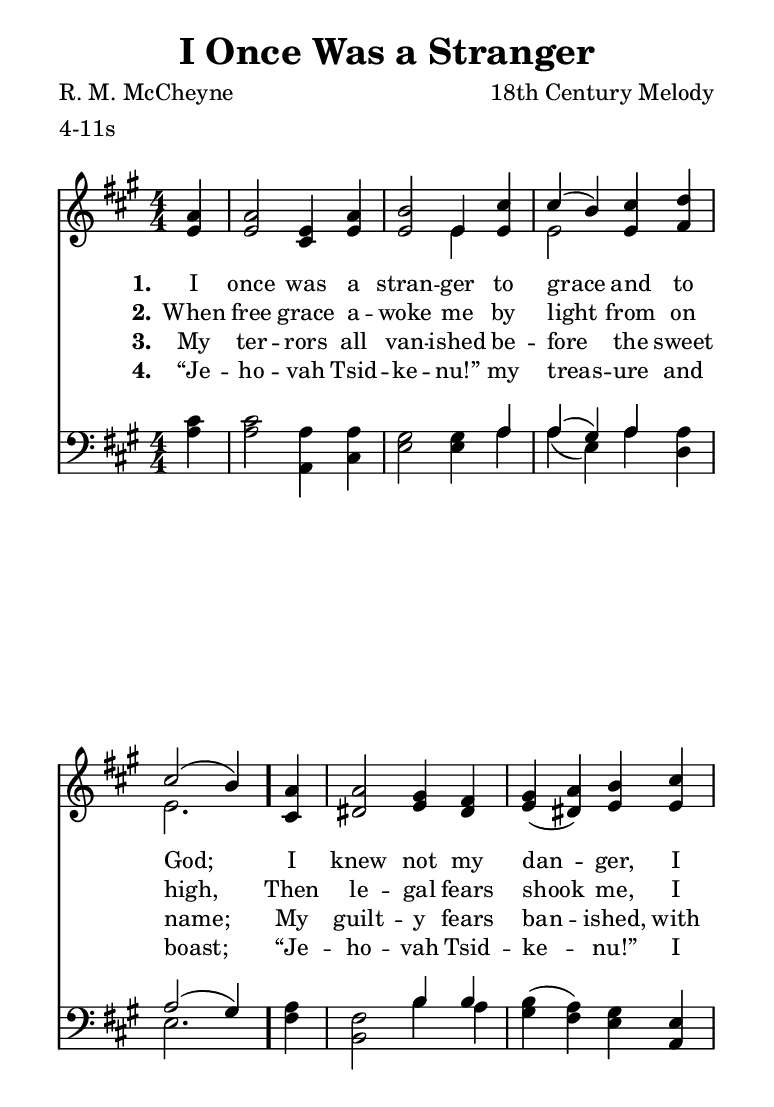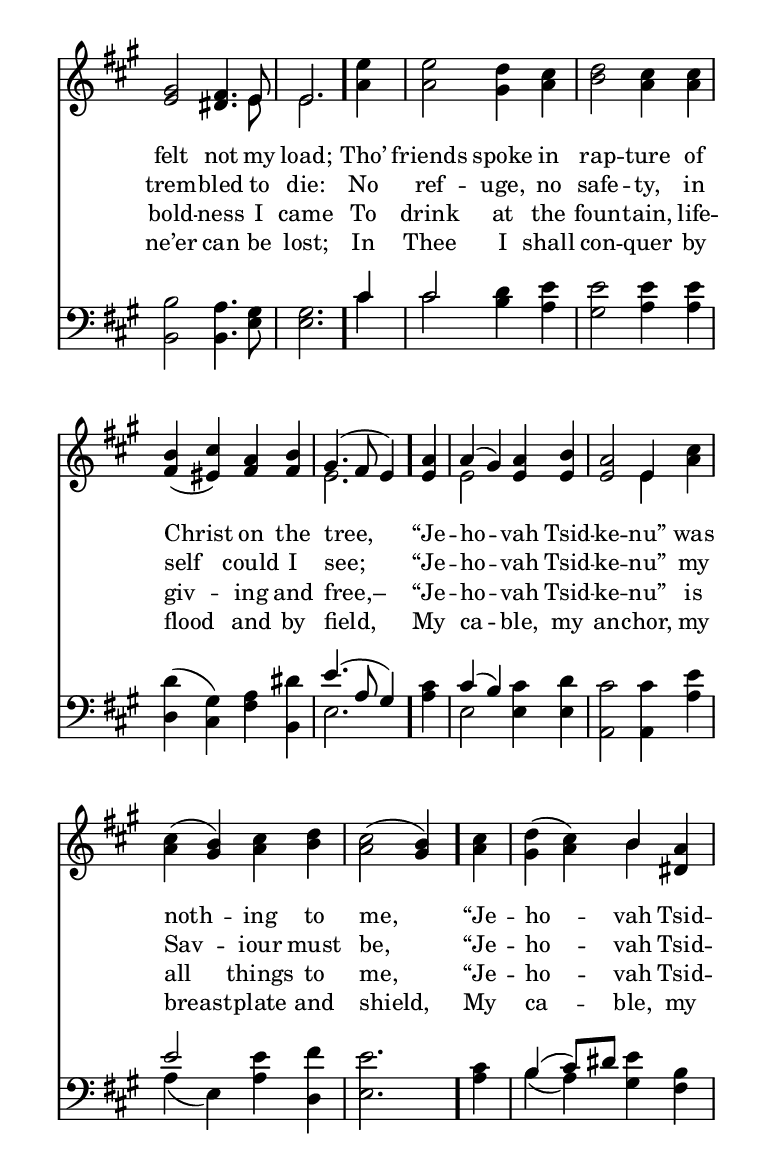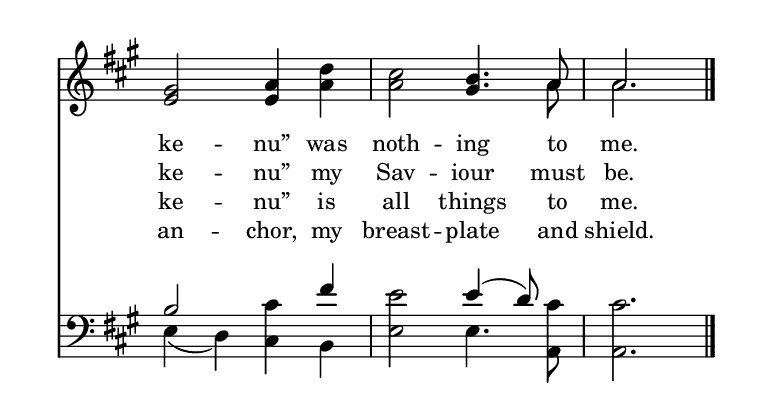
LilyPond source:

\include "common/global.ily"
\paper {
  \include "common/paper.ily"
}

\header{
  hymnnumber = "226"
  title = "I Once Was a Stranger"
  tunename = "Adeste Fideles"
  meter = "4-11s"
  poet = "R. M. McCheyne"
  composer = "18th Century Melody"
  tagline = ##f
}

global = {
  \include "common/overrides.ily"
  \override Staff.TimeSignature.style = #'numbered
  \time 4/4
  \override Score.MetronomeMark.transparent = ##t % hide all fermata changes too
  \tempo 4=100
  \key a \major
  \partial 4
  \autoBeamOff
}

notesSoprano = {
\global
\relative c'' {

  a4 | a2 e4 a | b2 e,4 cis' | cis( b) cis d | cis2( b4)
  a4 | a2 gis4 fis | gis( a) b cis | gis2 fis4. e8 | e2.
  e'4 | e2 d4 cis | d2 cis4 cis | b( cis) a b | gis4.( fis8 e4)
  a4 | a( gis) a b | a2 e4 cis' | cis( b) cis d | cis2( b4)
  cis4 | d( cis) b a | gis2 a4 d | cis2 b4. a8 | a2.

  \bar "|."

}
}

notesAlto = {
\global
\relative e' {

  e4 | e2 cis4 e | e2 e4 e | e2 e4 fis | e2.
  cis4 | dis2 e4 dis | e( dis) e e | e2 dis4. e8 | e2.
  a4 | a2 gis4 a | b2 a4 a | fis( eis) fis fis | e2.
  e4 | e2 e4 e | e2 e4 a | a( gis) a b | a2( gis4)
  a4 | gis( a) b dis, | e2 e4 a | a2 gis4. a8 | a2.

}
}

notesTenor = {
\global
\relative a {

  cis4 | cis2 a4 a | gis2 gis4 a | a( gis) a a | a2( gis4)
  a4 | fis2 b4 b | b( a) gis e | b'2 a4. gis8 | gis2.
  cis4 | cis2 d4 e | e2 e4 e | d( gis,) a dis | e4.( a,8 gis4)
  cis4 | cis( b) cis d | cis2 cis4 e | e2 e4 fis | e2.
  cis4 | b( cis8[) dis] e4 b | b2 cis4 fis | e2 e4( d8) cis | cis2.

}
}

notesBass = {
\global
\relative f {

  a4 | a2 a,4 cis | e2 e4 a | a( e) a d, | e2.
  fis4 | b,2 b'4 a | gis( fis) e a, | b2 b4. e8 | e2.
  cis'4 | cis2 b4 a | gis2 a4 a | d,4( cis) fis b, | e2.
  a4 | e2 e4 e | a,2 a4 a' | a( e) a d, | e2.
  a4 | b( a) gis fis | e( d) cis b | e2 e4. a,8 | a2.

}
}

wordsA = \lyricmode {
\set stanza = "1."

I once was a stran -- ger to grace and to God; \bar "."
I knew not my dan -- ger, I felt not my load; \bar "."
Tho’ friends spoke in rap -- ture of Christ on the tree, \bar "."
%{HIDE>%} “Je -- ho -- vah Tsid -- ke -- nu” was noth -- ing to me, %{<HIDE%} \bar "."
“Je -- ho -- vah Tsid -- ke -- nu” was noth -- ing to me. \bar "."

}

wordsB = \lyricmode {
\set stanza = "2."

When free grace a -- woke me by light from on high,
Then le -- gal fears shook me, I trem -- bled to die:
No ref -- uge, no safe -- ty, in self could I see;
%{HIDE>%} “Je -- ho -- vah Tsid -- ke -- nu” my Sav -- iour must be, %{<HIDE%}
“Je -- ho -- vah Tsid -- ke -- nu” my Sav -- iour must be.

}

wordsC = \lyricmode {
\set stanza = "3."

My ter -- rors all van -- ished be -- fore the sweet name;
My guilt -- y fears ban -- ished, with bold -- ness I came
To drink at the foun -- tain, life -- giv -- ing and free,–
%{HIDE>%} “Je -- ho -- vah Tsid -- ke -- nu”  is all things to me, %{<HIDE%}
“Je -- ho -- vah Tsid -- ke -- nu”  is all things to me.

}

wordsD = \lyricmode {
\set stanza = "4."

“Je -- ho -- vah Tsid -- ke -- nu!” my treas -- ure and boast;
“Je -- ho -- vah Tsid -- ke -- nu!” I ne’er can be lost;
In Thee I shall con -- quer by flood and by field,
%{HIDE>%} My ca -- ble, my an -- chor, my breast -- plate and shield, %{<HIDE%}
My ca -- ble, my an -- chor, my breast -- plate and shield.

}

\score {
  \context ChoirStaff <<
    \context Staff = upper <<
      \set ChoirStaff.systemStartDelimiter = #'SystemStartBar
      \set ChoirStaff.printPartCombineTexts = ##f
      \partcombine #'(2 . 9) \notesSoprano \notesAlto
      \context NullVoice = sopranos { \voiceOne << \notesSoprano >> }
      \context NullVoice = altos { \voiceTwo << \notesAlto >> }
      \context Lyrics = one   \lyricsto sopranos \wordsA
      \context Lyrics = two   \lyricsto sopranos \wordsB
      \context Lyrics = three \lyricsto sopranos \wordsC
      \context Lyrics = four  \lyricsto sopranos \wordsD
    >>
    \context Staff = men <<
      \clef bass
      \set ChoirStaff.printPartCombineTexts = ##f
      \partcombine #'(2 . 9) \notesTenor \notesBass
      \context NullVoice = tenors { \voiceOne << \notesTenor >> }
      \context NullVoice = basses { \voiceTwo << \notesBass >> }
    >>
  >>
  \layout {
    \include "common/layout.ily"
  }
  \midi{
    \include "common/midi.ily"
  }
}

\version "2.19.49"  % necessary for upgrading to future LilyPond versions.

% vi:set et ts=2 sw=2 ai nocindent syntax=lilypond:
